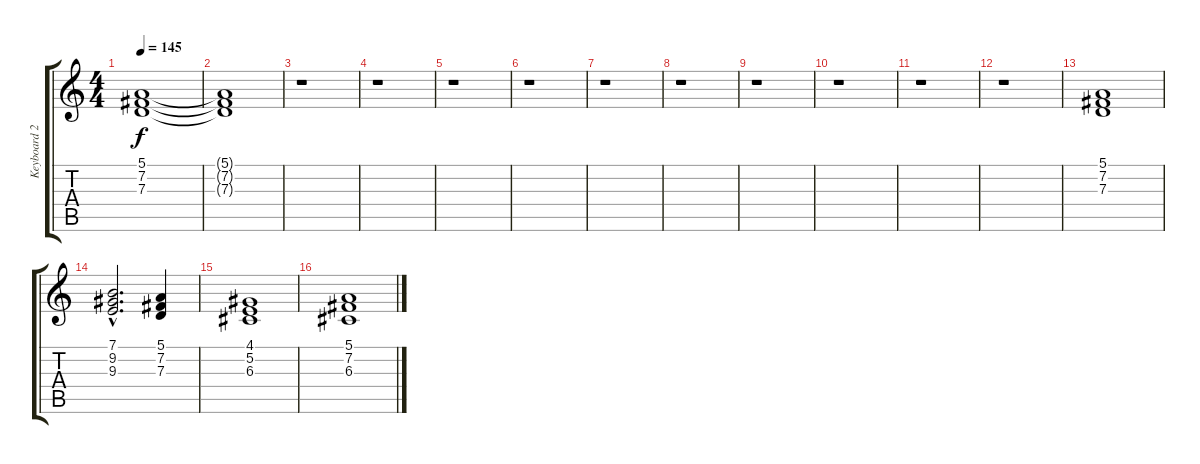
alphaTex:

\track ("Keyboard 2." "Keyboard 2") {instrument choiraahs}
\staff {score tabs}
\tuning (E4 B3 G3 D3 A2 E2) {hide}
\ts (4 4)
\tempo 145
\clef g2
\ks c
(5.1 7.2 7.3).1{dy f} |
(5.1{t} 7.2{t} 7.3{t}).1 |
r.1 |
r.1 |
r.1 |
r.1 |
r.1 |
r.1 |
r.1 |
r.1 |
r.1 |
r.1 |
(5.1 7.2 7.3).1 |
(7.1{hac} 9.2{hac} 9.3{hac}).2{d} (5.1 7.2 7.3).4 |
(4.1 5.2 6.3).1 |
(5.1 7.2 6.3).1
